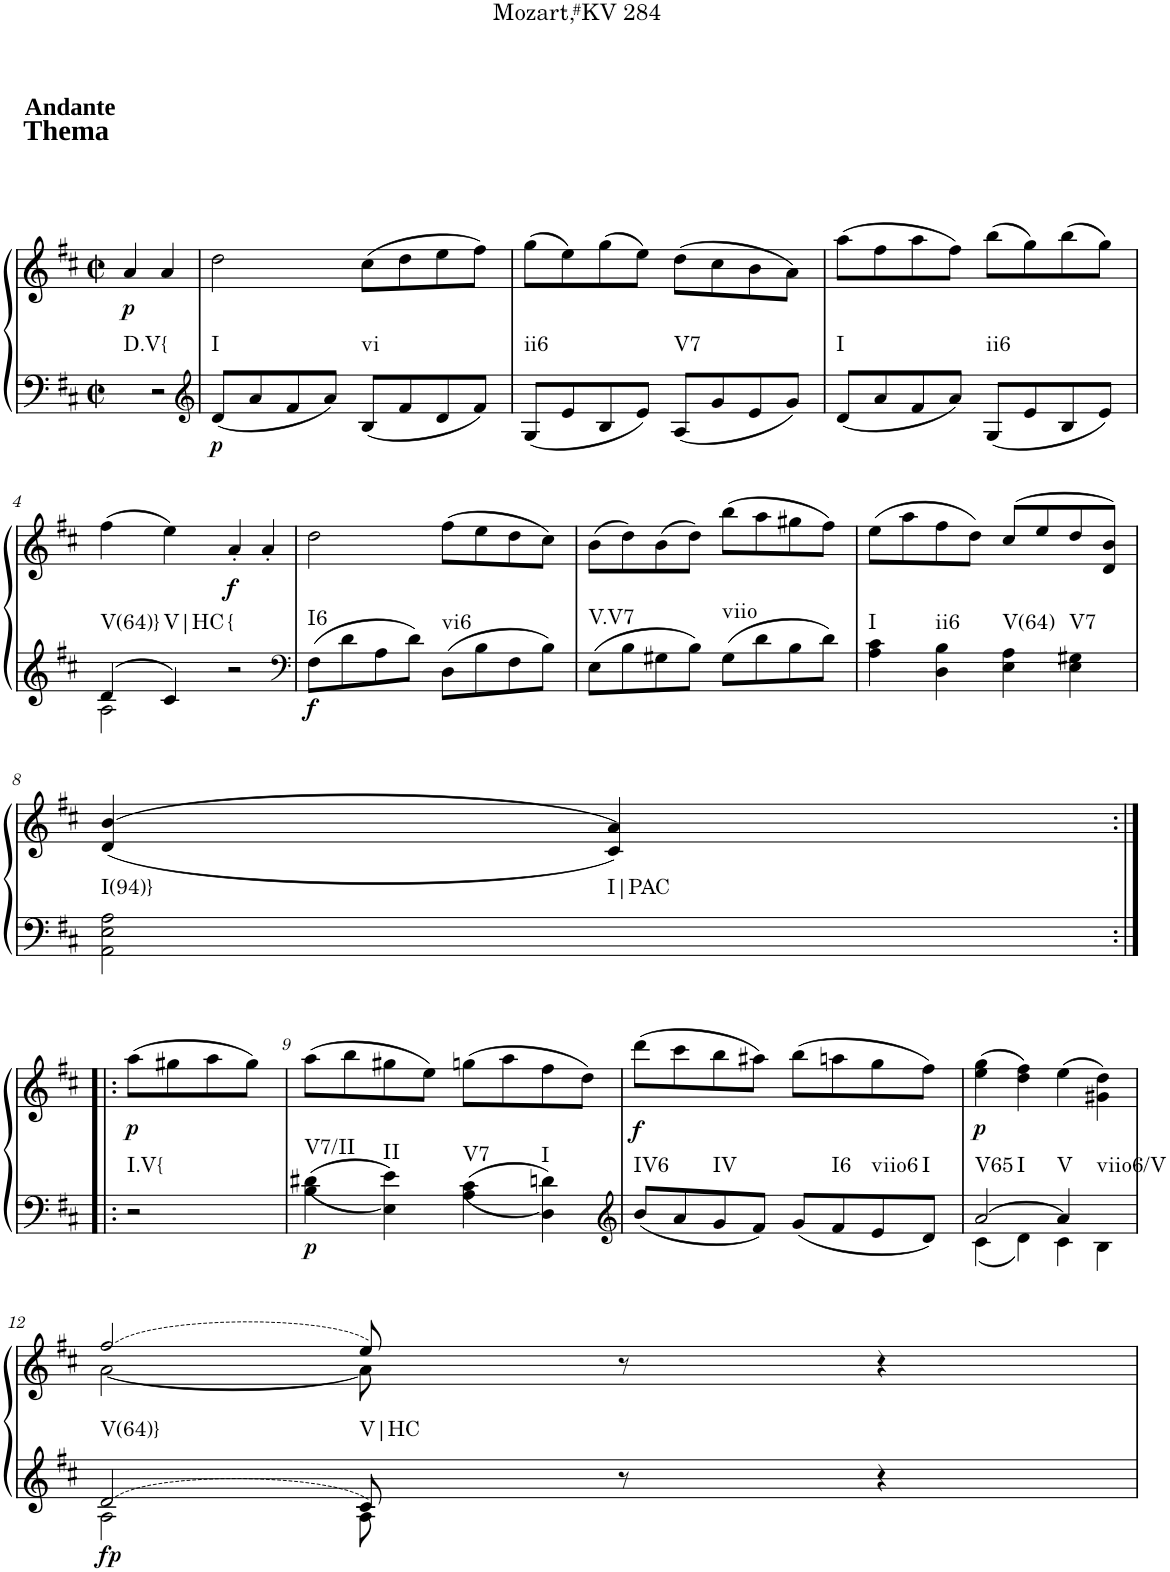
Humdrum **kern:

**kern	**kern	**dynam	**harte
*part1	*part1	*part1	*part1
*staff2	*staff1	*staff1/2	*
*I"unbenannt2	*	*	*
*clefF4	*clefG2	*	*
*k[f#c#]	*k[f#c#]	*	*
*M2/2	*M2/2	*	*
*met(c|)	*met(c|)	*	*
=	=	=	=
!	!LO:TX:a:B:t=Thema	!	!
!	!LO:TX:a:B:t=Andante	!	!
!	!	!LO:DY:b	!LO:H:kt=D.V{
2r	4a/	p	N
.	4a/	.	.
=1	=1	=1	=1
*clefG2	*	*	*
!	!	!LO:DY:b=2	!LO:H:kt=I
8d/L	2dd\	p	N
8a/	.	.	.
8f#/	.	.	.
8a/J	.	.	.
!	!	!	!LO:H:kt=vi
8B/L	(8cc#\L	.	N
8f#/	8dd\	.	.
8d/	8ee\	.	.
8f#/J	8ff#\J)	.	.
=2	=2	=2	=2
!	!	!	!LO:H:kt=ii6
8G/L	(8gg\L	.	N
8e/	8ee\)	.	.
8B/	(8gg\	.	.
8e/J	8ee\J)	.	.
!	!	!	!LO:H:kt=V7
8A/L	(8dd\L	.	N
8g/	8cc#\	.	.
8e/	8b\	.	.
8g/J	8a\J)	.	.
=3	=3	=3	=3
!	!	!	!LO:H:kt=I
8d/L	(8aa\L	.	N
8a/	8ff#\	.	.
8f#/	8aa\	.	.
8a/J	8ff#\J)	.	.
!	!	!	!LO:H:kt=ii6
8G/L	(8bb\L	.	N
8e/	8gg\)	.	.
8B/	(8bb\	.	.
8e/J	8gg\J)	.	.
!!LO:LB:g=z
=4	=4	=4	=4
*^	*	*	*
!	!	!	!	!LO:H:kt=V(64)}
4d/	2A\	(4ff#\	.	N
!	!	!	!	!LO:H:kt=V|HC
4c#/	.	4ee\)	.	N
!	!	!	!LO:DY:b	!LO:H:kt={
2r	2ryy	4a'/	f	N
.	.	4a'/	.	.
*v	*v	*	*	*
=5	=5	=5	=5
*clefF4	*	*	*
!	!	!LO:DY:b=2	!LO:H:kt=I6
8F#\L	2dd\	f	N
8d\	.	.	.
8A\	.	.	.
8d\J	.	.	.
!	!	!	!LO:H:kt=vi6
8D\L	(8ff#\L	.	N
8B\	8ee\	.	.
8F#\	8dd\	.	.
8B\J	8cc#\J)	.	.
=6	=6	=6	=6
!	!	!	!LO:H:kt=V.V7
8E\L	(8b\L	.	N
8B\	8dd\)	.	.
8G#X\	(8b\	.	.
8B\J	8dd\J)	.	.
!	!	!	!LO:H:kt=viio
8G#\L	(8bb\L	.	N
8d\	8aa\	.	.
8B\	8gg#X\	.	.
8d\J	8ff#\J)	.	.
=7	=7	=7	=7
!	!	!	!LO:H:kt=I
4A\ 4c#\	(8ee\L	.	N
.	8aa\	.	.
!	!	!	!LO:H:kt=ii6
4D\ 4B\	8ff#\	.	N
.	8dd\J)	.	.
!	!	!	!LO:H:kt=V(64)
4E\ 4A\	(>8cc#/L	.	N
.	8ee/	.	.
!	!	!	!LO:H:kt=V7
4E\ 4G#X\	8dd/	.	N
.	8d/ 8b/J)	.	.
!!LO:LB:g=z
=8	=8	=8	=8
!	!	!	!LO:H:n=1:kt=I(94)}
!	!	!	!LO:H:n=2:kt=I|PAC
2AA\ 2E\ 2A\	(>(4d/ 4b/	.	N N
.	4c#/ 4a/))	.	.
!!LO:LB:g=z
=8X1:|!|:	=8X1:|!|:	=8X1:|!|:	=8X1:|!|:
!	!	!LO:DY:b	!LO:H:kt=I.V{
2r	(8aa\L	p	N
.	8gg#X\	.	.
.	8aa\	.	.
.	8gg#\J)	.	.
=9	=9	=9	=9
!	!	!LO:DY:b=2	!LO:H:kt=V7/II
4B\ 4d#X\	(8aa\L	p	N
.	8bb\	.	.
!	!	!	!LO:H:kt=II
4E\ 4e\	8gg#X\	.	N
.	8ee\J)	.	.
!	!	!	!LO:H:kt=V7
4A\ 4c#\	(8ggn\L	.	N
.	8aa\	.	.
!	!	!	!LO:H:kt=I
4D\ 4dn\	8ff#\	.	N
.	8dd\J)	.	.
=10	=10	=10	=10
*clefG2	*	*	*
!	!	!LO:DY:b	!LO:H:kt=IV6
8b/L	(8ddd\L	f	N
8a/	8ccc#\	.	.
!	!	!	!LO:H:kt=IV
8g/	8bb\	.	N
8f#/J	8aa#X\J)	.	.
8g/L	(8bb\L	.	.
!	!	!	!LO:H:kt=I6
8f#/	8aan\	.	N
!	!	!	!LO:H:kt=viio6
8e/	8gg\	.	N
!	!	!	!LO:H:kt=I
8d/J	8ff#\J)	.	N
=11	=11	=11	=11
*^	*	*	*
!	!	!	!LO:DY:b	!LO:H:n=1:kt=V65
!	!	!	!	!LO:H:n=2:kt=I
[2a/	4c#\	(4ee\ 4gg\	p	N N
.	4d\	4dd\ 4ff#\)	.	.
!	!	!	!	!LO:H:kt=V
4a/]	4c#\	(4ee\	.	N
!	!	!	!	!LO:H:kt=viio6/V
4ryy	4B\	4g#X\ 4dd\)	.	N
!!LO:LB:g=z
=12	=12	=12	=12	=12
*	*	*^	*	*
!	!	!	!	!LO:DY:b=2	!LO:H:kt=V(64)}
2d/	2A\	(2ff#/	[2a\	fp	N
!	!	!	!	!	!LO:H:kt=V|HC
8c#/	8A\	8ee/)	8a\]	.	N
8r	4.ryy	8r	4.ryy	.	.
4r	.	4r	.	.	.
*v	*v	*	*	*	*
*	*v	*v	*	*
=	=	=	=
*-	*-	*-	*-
